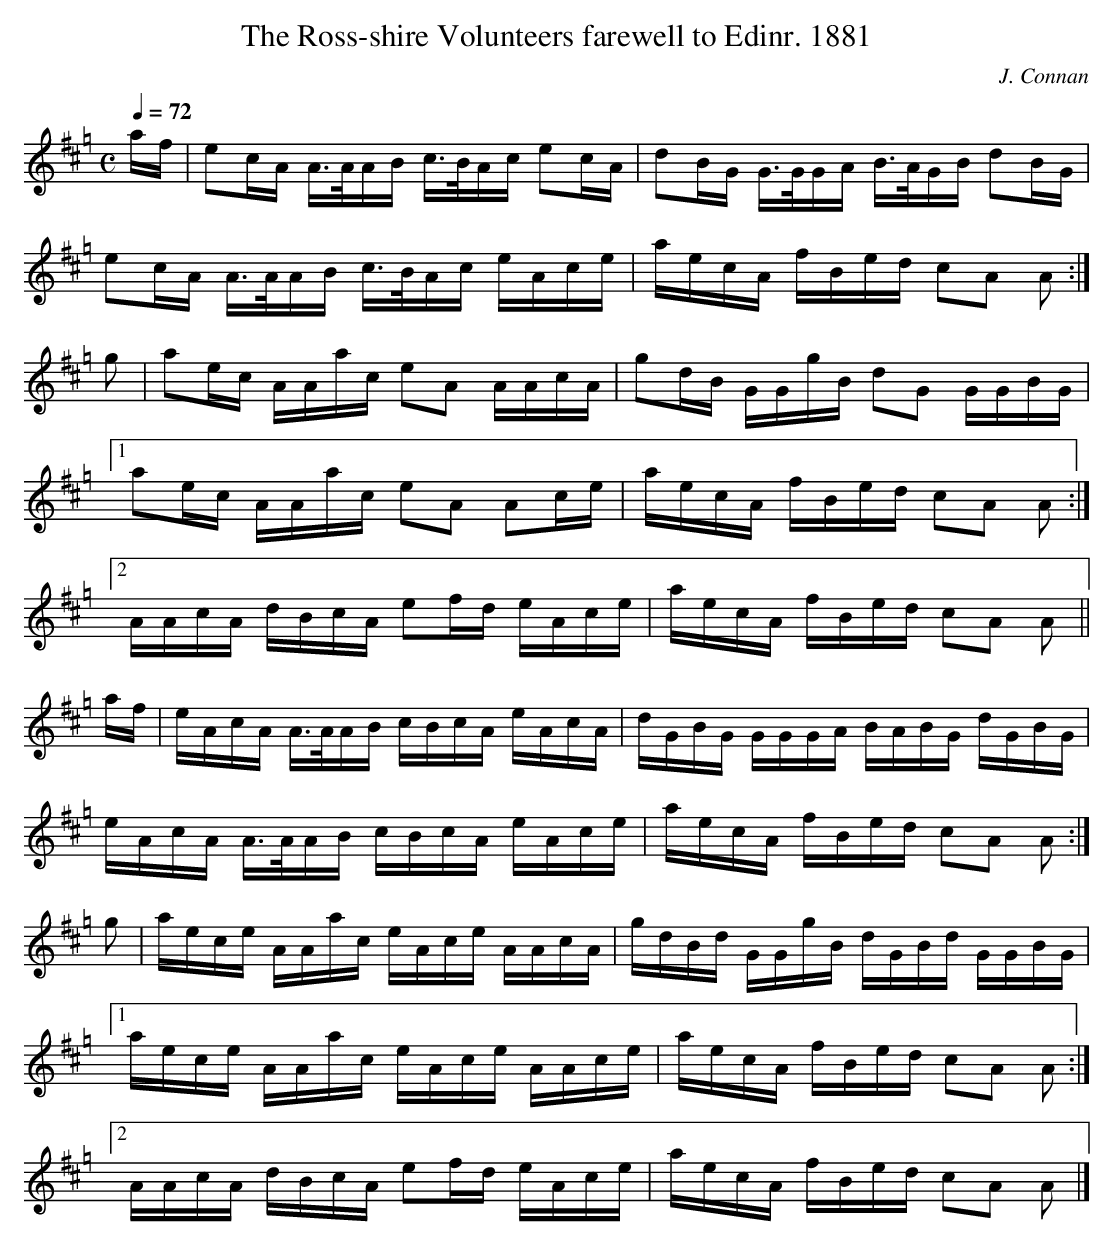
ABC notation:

X:1
T:The Ross-shire Volunteers farewell to Edinr. 1881
C:J. Connan
M:C
L:1/16
Q:1/4=72
K:Hp
af|e2cA A>AAB c>BAc e2cA|d2BG G>GGA B>AGB d2BG|
   e2cA A>AAB c>BAc eAce|aecA fBed  c2A2  A2 :|
g2|a2ec AAac  e2A2  AAcA|g2dB GGgB  d2G2  GGBG|
[1 a2ec AAac  e2A2  A2ce|aecA fBed  c2A2  A2 :|
[2 AAcA dBcA  e2fd  eAce|aecA fBed  c2A2  A2 ||
af|eAcA A>AAB cBcA  eAcA|dGBG GGGA  BABG  dGBG|
   eAcA A>AAB cBcA  eAce|aecA fBed  c2A2  A2 :|
g2|aece AAac  eAce  AAcA|gdBd GGgB  dGBd  GGBG|
[1 aece AAac  eAce  AAce|aecA fBed  c2A2  A2 :|
[2 AAcA dBcA  e2fd  eAce|aecA fBed  c2A2  A2 |]
